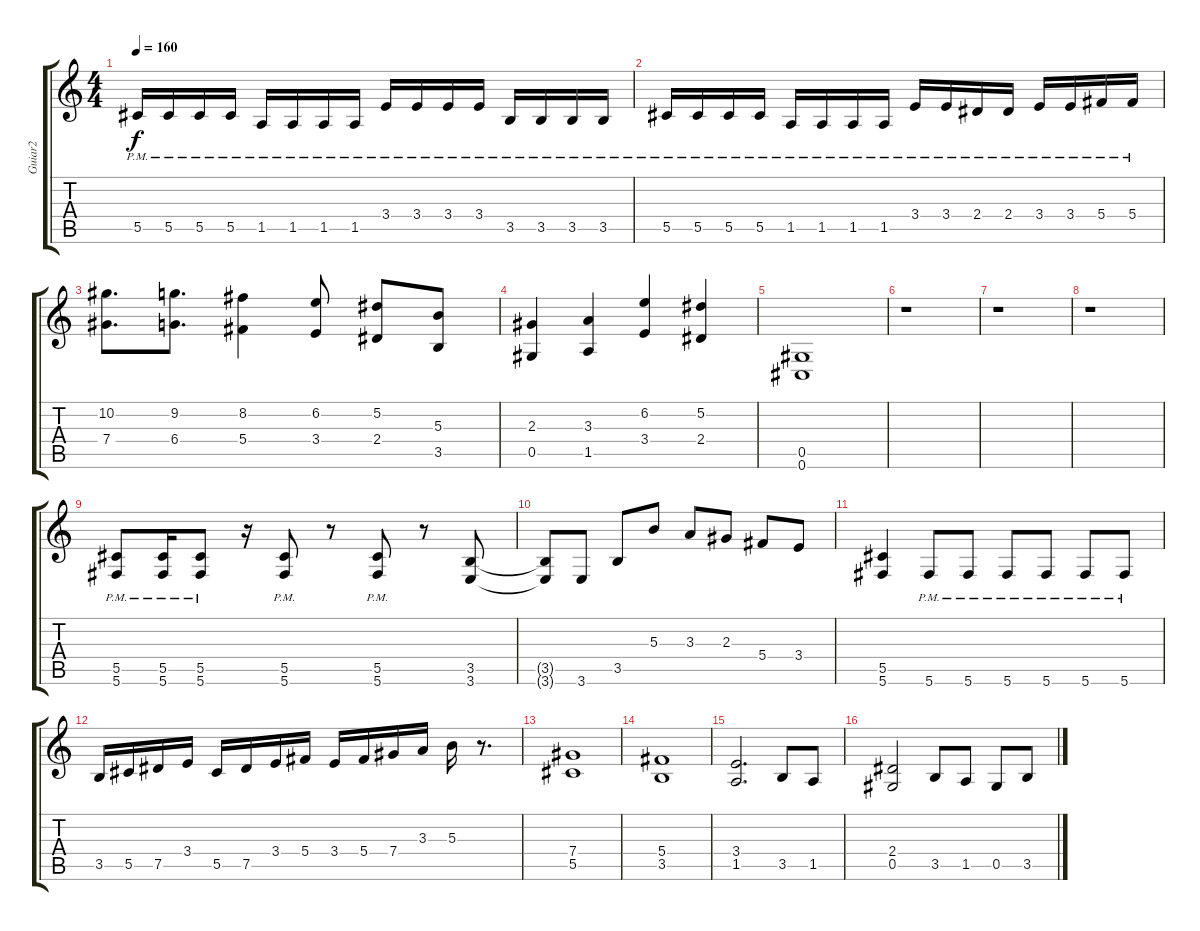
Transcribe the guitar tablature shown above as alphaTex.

\track ("Guiar2" "Guiar2") {instrument distortionguitar}
\staff {score tabs}
\tuning (Eb4 Bb3 Gb3 Db3 Ab2 Db2) {hide}
\ts (4 4)
\tempo 160
\clef g2
\ks c
5.5{pm}.16{dy f} 5.5{pm}.16 5.5{pm}.16 5.5{pm}.16 1.5{pm}.16 1.5{pm}.16 1.5{pm}.16 1.5{pm}.16 3.4{pm}.16 3.4{pm}.16 3.4{pm}.16 3.4{pm}.16 3.5{pm}.16 3.5{pm}.16 3.5{pm}.16 3.5{pm}.16 |
5.5{pm}.16 5.5{pm}.16 5.5{pm}.16 5.5{pm}.16 1.5{pm}.16 1.5{pm}.16 1.5{pm}.16 1.5{pm}.16 3.4{pm}.16 3.4{pm}.16 2.4{pm}.16 2.4{pm}.16 3.4{pm}.16 3.4{pm}.16 5.4{pm}.16 5.4{pm}.16 |
(10.2 7.4).8{d} (9.2 6.4).8{d} (8.2 5.4).4 (6.2 3.4).8 (5.2 2.4).8 (5.3 3.5).8 |
(2.3 0.5).4 (3.3 1.5).4 (6.2 3.4).4 (5.2 2.4).4 |
(0.5 0.6).1 |
r.1 |
r.1 |
r.1 |
(5.5{pm} 5.6{pm}).8 (5.5{pm} 5.6{pm}).16 (5.5{pm} 5.6{pm}).8 r.16 (5.5{pm} 5.6{pm}).8 r.8 (5.5{pm} 5.6{pm}).8 r.8 (3.5 3.6).8 |
(3.5{t} 3.6{t}).8 3.6.8 3.5.8 5.3.8 3.3.8 2.3.8 5.4.8 3.4.8 |
(5.5 5.6).4 5.6{pm}.8 5.6{pm}.8 5.6{pm}.8 5.6{pm}.8 5.6{pm}.8 5.6{pm}.8 |
3.5.16 5.5.16 7.5.16 3.4.16 5.5.16 7.5.16 3.4.16 5.4.16 3.4.16 5.4.16 7.4.16 3.3.16 5.3.16 r.8{d} |
(7.4 5.5).1 |
(5.4 3.5).1 |
(3.4 1.5).2{d} 3.5.8 1.5.8 |
(2.4 0.5).2 3.5.8 1.5.8 0.5.8 3.5.8
